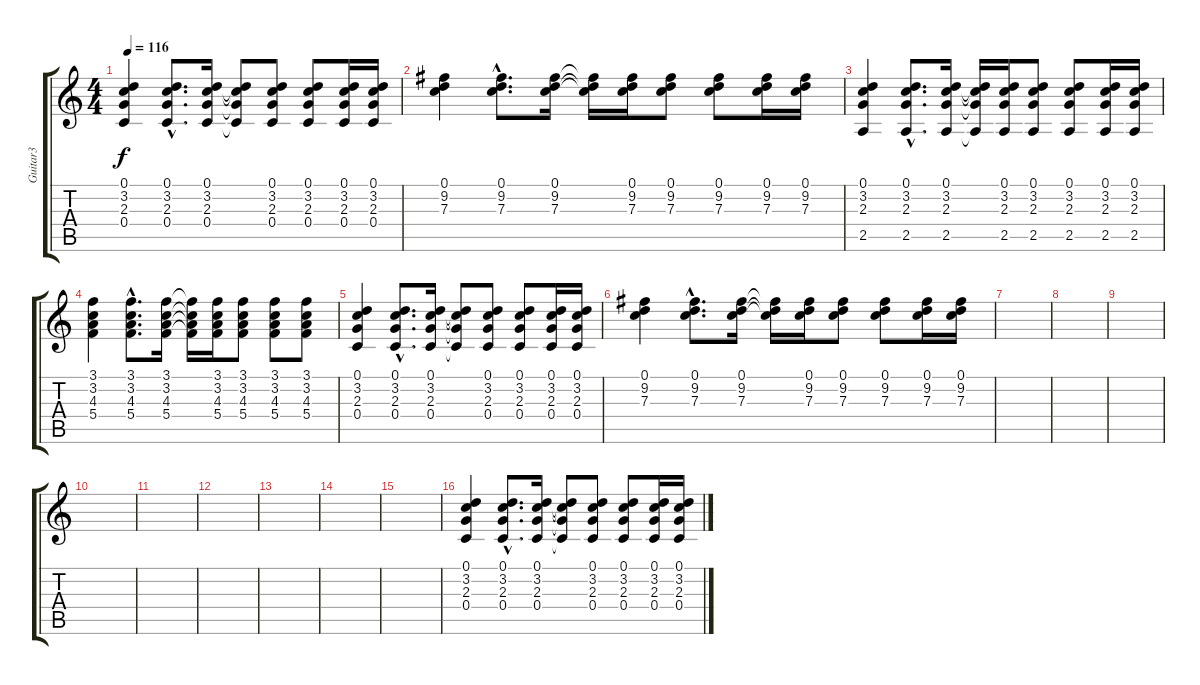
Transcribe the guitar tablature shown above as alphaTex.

\track ("Guitar3" "Guitar3") {instrument electricguitarclean}
\staff {score tabs}
\tuning (D4 A3 F3 C3 G2 C2) {hide}
\ts (4 4)
\tempo 116
\clef g2
\ks c
(0.1 3.2 2.3 0.4).4{dy f} (0.1{hac} 3.2{hac} 2.3{hac} 0.4{hac}).8{d} (0.1 3.2 2.3 0.4).16 (0.1{t} 3.2{t} 2.3{t} 0.4{t}).8 (0.1 3.2 2.3 0.4).8 (0.1 3.2 2.3 0.4).8 (0.1 3.2 2.3 0.4).16 (0.1 3.2 2.3 0.4).16 |
(0.1 9.2 7.3).4 (0.1{hac} 9.2{hac} 7.3{hac}).8{d} (0.1 9.2 7.3).16 (0.1{t} 9.2{t} 7.3{t}).16 (0.1 9.2 7.3).16 (0.1 9.2 7.3).8 (0.1 9.2 7.3).8 (0.1 9.2 7.3).16 (0.1 9.2 7.3).16 |
(0.1 3.2 2.3 2.5).4 (0.1{hac} 3.2{hac} 2.3{hac} 2.5{hac}).8{d} (0.1 3.2 2.3 2.5).16 (0.1{t} 3.2{t} 2.3{t} 2.5{t}).16 (0.1 3.2 2.3 2.5).16 (0.1 3.2 2.3 2.5).8 (0.1 3.2 2.3 2.5).8 (0.1 3.2 2.3 2.5).16 (0.1 3.2 2.3 2.5).16 |
(3.1 3.2 4.3 5.4).4 (3.1{hac} 3.2{hac} 4.3{hac} 5.4{hac}).8{d} (3.1 3.2 4.3 5.4).16 (3.1{t} 3.2{t} 4.3{t} 5.4{t}).16 (3.1 3.2 4.3 5.4).16 (3.1 3.2 4.3 5.4).8 (3.1 3.2 4.3 5.4).8 (3.1 3.2 4.3 5.4).8 |
(0.1 3.2 2.3 0.4).4 (0.1{hac} 3.2{hac} 2.3{hac} 0.4{hac}).8{d} (0.1 3.2 2.3 0.4).16 (0.1{t} 3.2{t} 2.3{t} 0.4{t}).8 (0.1 3.2 2.3 0.4).8 (0.1 3.2 2.3 0.4).8 (0.1 3.2 2.3 0.4).16 (0.1 3.2 2.3 0.4).16 |
(0.1 9.2 7.3).4 (0.1{hac} 9.2{hac} 7.3{hac}).8{d} (0.1 9.2 7.3).16 (0.1{t} 9.2{t} 7.3{t}).16 (0.1 9.2 7.3).16 (0.1 9.2 7.3).8 (0.1 9.2 7.3).8 (0.1 9.2 7.3).16 (0.1 9.2 7.3).16 |
|
|
|
|
|
|
|
|
|
(0.1 3.2 2.3 0.4).4 (0.1{hac} 3.2{hac} 2.3{hac} 0.4{hac}).8{d} (0.1 3.2 2.3 0.4).16 (0.1{t} 3.2{t} 2.3{t} 0.4{t}).8 (0.1 3.2 2.3 0.4).8 (0.1 3.2 2.3 0.4).8 (0.1 3.2 2.3 0.4).16 (0.1 3.2 2.3 0.4).16
